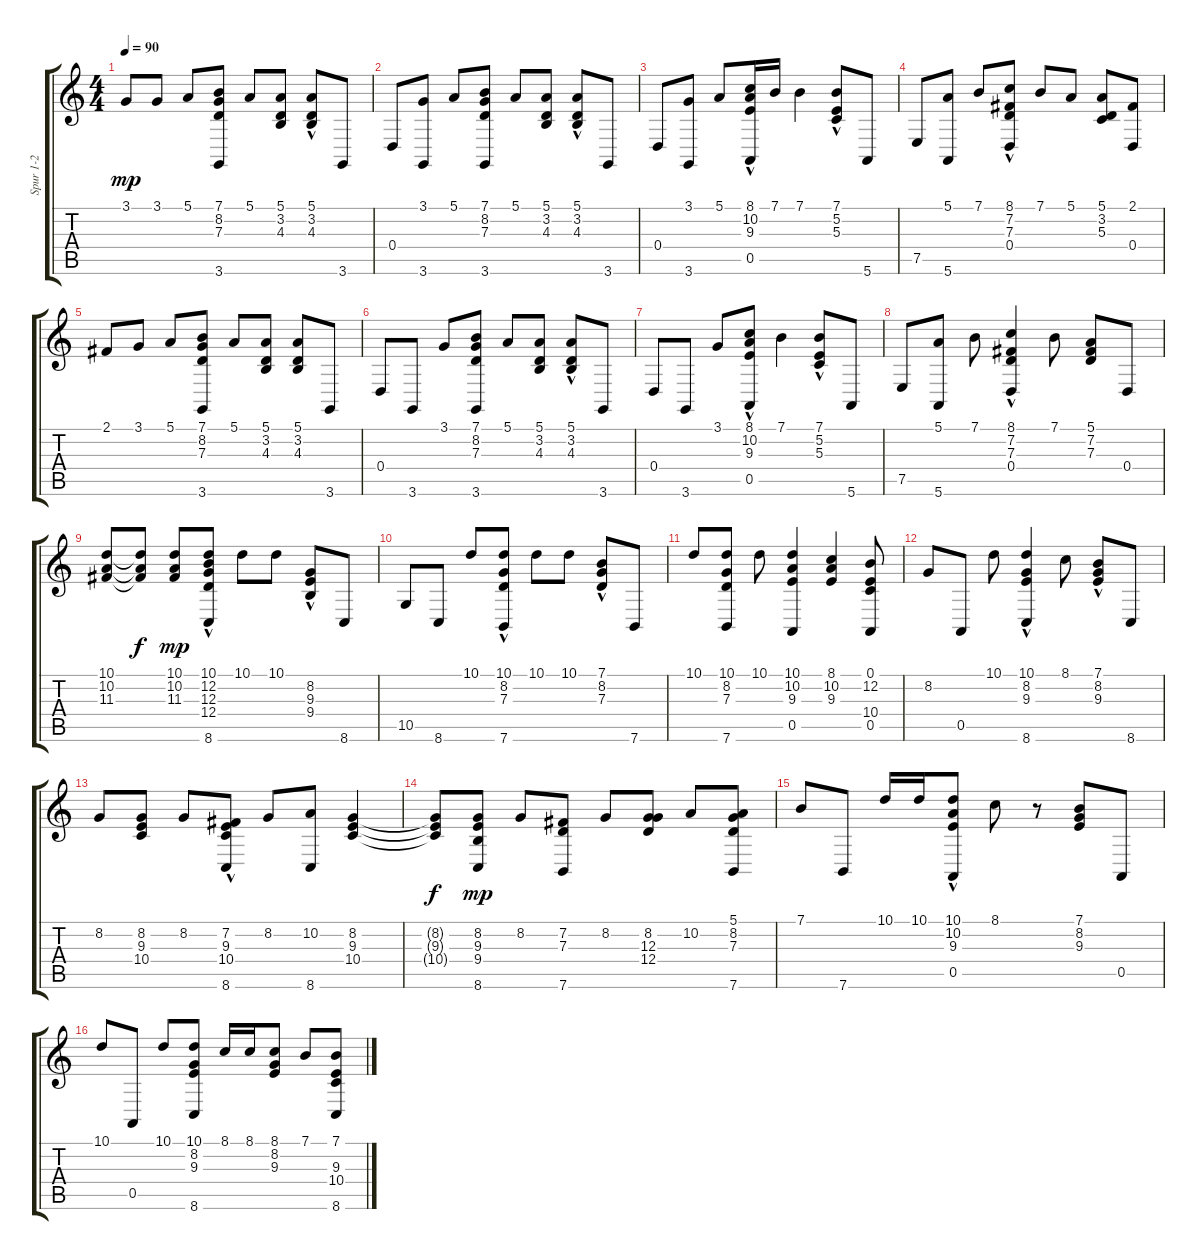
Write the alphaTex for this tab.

\track ("Spur 1-2" "Spur 1-2") {instrument acousticgrandpiano}
\staff {score tabs}
\tuning (E4 B3 G3 D3 A2 E2) {hide}
\ts (4 4)
\tempo 90
\clef g2
\ks c
3.1.8{dy mp instrument acousticgrandpiano} 3.1.8 5.1.8 (7.1 8.2 7.3 3.6).8 5.1.8 (5.1 3.2 4.3).8 (5.1{hac} 3.2 4.3).8 3.6.8 |
0.4.8 (3.1 3.6).8 5.1.8 (7.1 8.2 7.3 3.6).8 5.1.8 (5.1 3.2 4.3).8 (5.1{hac} 3.2 4.3).8 3.6.8 |
0.4.8 (3.1 3.6).8 5.1.8 (8.1 10.2{hac} 9.3{hac} 0.5).16 7.1.16 7.1.4 (7.1{hac} 5.2 5.3).8 5.6.8 |
7.5.8 (5.1 5.6).8 7.1.8 (8.1 7.2{hac} 7.3{hac} 0.4).8 7.1.8 5.1.8 (5.1 3.2 5.3).8 (2.1 0.4).8 |
2.1.8 3.1.8 5.1.8 (7.1 8.2 7.3 3.6).8 5.1.8 (5.1 3.2 4.3).8 (5.1 3.2 4.3).8 3.6.8 |
0.4.8 3.6.8 3.1.8 (7.1 8.2 7.3 3.6).8 5.1.8 (5.1 3.2 4.3).8 (5.1{hac} 3.2 4.3).8 3.6.8 |
0.4.8 3.6.8 3.1.8 (8.1 10.2{hac} 9.3{hac} 0.5).8 7.1.4 (7.1{hac} 5.2 5.3).8 5.6.8 |
7.5.8 (5.1 5.6).8 7.1.8 (8.1 7.2{hac} 7.3{hac} 0.4).4 7.1.8 (5.1 7.2 7.3).8 0.4.8 |
(10.1 10.2 11.3).8 (10.1{t} 10.2{t} 11.3{t}).8{dy f} (10.1 10.2 11.3).8{dy mp} (10.1 12.2{hac} 12.3{hac} 12.4{hac} 8.6).8 10.1.8 10.1.8 (8.2{hac} 9.3 9.4).8 8.6.8 |
10.5.8 8.6.8 10.1.8 (10.1 8.2{hac} 7.3{hac} 7.6).8 10.1.8 10.1.8 (7.1 8.2{hac} 7.3{hac}).8 7.6.8 |
10.1.8 (10.1 8.2 7.3 7.6).8 10.1.8 (10.1 10.2 9.3 0.5).4 (8.1 10.2 9.3).4 (0.1 12.2 10.4 0.5).8 |
8.2.8 0.5.8 10.1.8 (10.1 8.2{hac} 9.3{hac} 8.6).4 8.1.8 (7.1 8.2 9.3{hac}).8 8.6.8 |
8.2.8 (8.2 9.3 10.4).8 8.2.8 (7.2 9.3{hac} 10.4{hac} 8.6).8 8.2.8 (10.2 8.6).8 (8.2 9.3 10.4).4 |
(8.2{t} 9.3{t} 10.4{t}).8{dy f} (8.2 9.3 9.4 8.6).8{dy mp} 8.2.8 (7.2 7.3 7.6).8 8.2.8 (8.2 12.3 12.4).8 10.2.8 (5.1 8.2 7.3 7.6).8 |
7.1.8 7.6.8 10.1.16 10.1.16 (10.1 10.2{hac} 9.3{hac} 0.5).8 8.1.8 r.8 (7.1 8.2 9.3).8 0.5.8 |
10.1.8 0.5.8 10.1.8 (10.1 8.2 9.3 8.6).8 8.1.16 8.1.16 (8.1 8.2 9.3).8 7.1.8 (7.1 9.3 10.4 8.6).8
